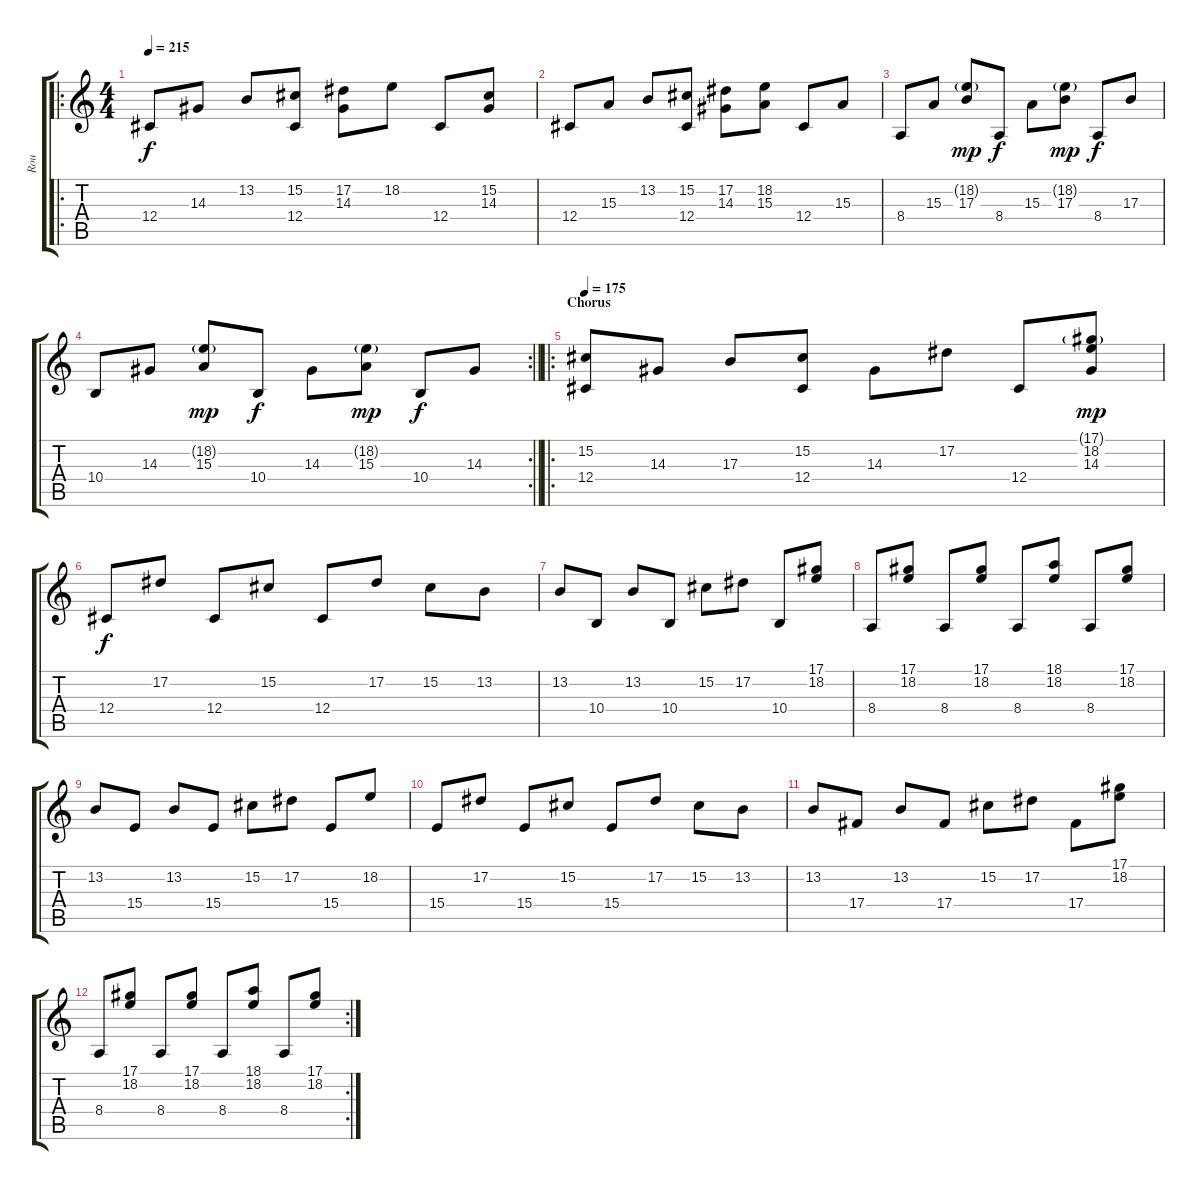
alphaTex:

\track ("Rou" "Rou") {instrument lead1square}
\staff {score tabs}
\tuning (Eb4 Bb3 Gb3 Db3 Ab2 Db2) {hide}
\ro
\ts (4 4)
\tempo 215
\clef g2
\ks c
12.4.8{dy f volume 6} 14.3.8 13.2.8 (15.2 12.4).8 (17.2 14.3).8 18.2.8 12.4.8 (15.2 14.3).8 |
12.4.8 15.3.8 13.2.8 (15.2 12.4).8 (17.2 14.3).8 (18.2 15.3).8 12.4.8 15.3.8 |
8.4.8 15.3.8 (18.2{g} 17.3).8{dy mp} 8.4.8{dy f} 15.3.8 (18.2{g} 17.3).8{dy mp} 8.4.8{dy f} 17.3.8 |
\rc 2
\barLineRight lightlight
10.4.8 14.3.8 (18.2{g} 15.3).8{dy mp} 10.4.8{dy f} 14.3.8 (18.2{g} 15.3).8{dy mp} 10.4.8{dy f} 14.3.8 |
\ro
\section ("" "Chorus")
\tempo 175
(15.2 12.4).8 14.3.8 17.3.8 (15.2 12.4).8 14.3.8 17.2.8 12.4.8 (17.1{g} 18.2 14.3).8{dy mp} |
12.4.8{dy f} 17.2.8 12.4.8 15.2.8 12.4.8 17.2.8 15.2.8 13.2.8 |
13.2.8 10.4.8 13.2.8 10.4.8 15.2.8 17.2.8 10.4.8 (17.1 18.2).8 |
8.4.8 (17.1 18.2).8 8.4.8 (17.1 18.2).8 8.4.8 (18.1 18.2).8 8.4.8 (17.1 18.2).8 |
13.2.8 15.4.8 13.2.8 15.4.8 15.2.8 17.2.8 15.4.8 18.2.8 |
15.4.8 17.2.8 15.4.8 15.2.8 15.4.8 17.2.8 15.2.8 13.2.8 |
13.2.8 17.4.8 13.2.8 17.4.8 15.2.8 17.2.8 17.4.8 (17.1 18.2).8 |
\rc 2
8.4.8 (17.1 18.2).8 8.4.8 (17.1 18.2).8 8.4.8 (18.1 18.2).8 8.4.8 (17.1 18.2).8
